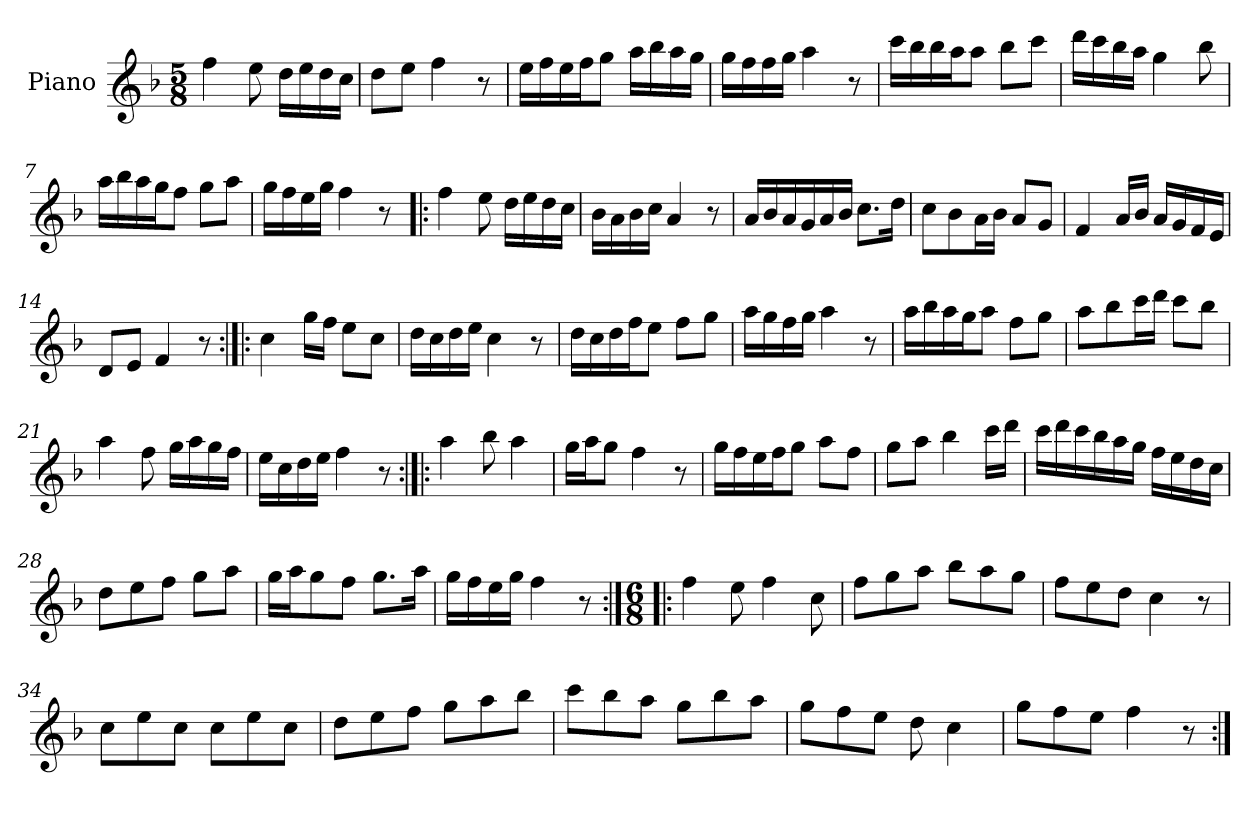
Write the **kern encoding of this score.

**kern
*part1
*staff1
*I"Piano
*I'Pno.
*clefG2
*k[b-]
*M5/8
=1
4ff\
8ee\
16dd\LL
16ee\
16dd\
16cc\JJ
=2
8dd\L
8ee\J
4ff\
8r
=3
16ee\LL
16ff\
16ee\
16ff\J
8gg\J
16aa\LL
16bb-\
16aa\
16gg\JJ
=4
16gg\LL
16ff\
16ff\
16gg\JJ
4aa\
8r
=5
16ccc\LL
16bb-\
16bb-\
16aa\J
8aa\J
8bb-\L
8ccc\J
!!LO:LB:g=z
=6
16ddd\LL
16ccc\
16bb-\
16aa\JJ
4gg\
8bb-\
=7
16aa\LL
16bb-\
16aa\
16gg\J
8ff\J
8gg\L
8aa\J
=8
16gg\LL
16ff\
16ee\
16gg\JJ
4ff\
8r
=9!|:
4ff\
8ee\
16dd\LL
16ee\
16dd\
16cc\JJ
=10
16b-\LL
16a\
16b-\
16cc\JJ
4a/
8r
=11
16a/LL
16b-/
16a/
16g/
16a/
16b-/JJ
8.cc\L
16dd\Jk
!!LO:LB:g=z
=12
8cc\L
8b-\
16a\L
16b-\JJ
8a/L
8g/J
=13
4f/
16a/LL
16b-/JJ
16a/LL
16g/
16f/
16e/JJ
=14
8d/L
8e/J
4f/
8r
=15:|!|:
4cc\
16gg\LL
16ff\JJ
8ee\L
8cc\J
=16
16dd\LL
16cc\
16dd\
16ee\JJ
4cc\
8r
=17
16dd\LL
16cc\
16dd\
16ff\J
8ee\J
8ff\L
8gg\J
=18
16aa\LL
16gg\
16ff\
16gg\JJ
4aa\
8r
!!LO:LB:g=z
=19
16aa\LL
16bb-\
16aa\
16gg\J
8aa\J
8ff\L
8gg\J
=20
8aa\L
8bb-\
16ccc\L
16ddd\JJ
8ccc\L
8bb-\J
=21
4aa\
8ff\
16gg\LL
16aa\
16gg\
16ff\JJ
=22
16ee\LL
16cc\
16dd\
16ee\JJ
4ff\
8r
=23:|!|:
4aa\
8bb-\
4aa\
=24
16gg\LL
16aa\J
8gg\J
4ff\
8r
!!LO:LB:g=z
=25
16gg\LL
16ff\
16ee\
16ff\J
8gg\J
8aa\L
8ff\J
=26
8gg\L
8aa\J
4bb-\
16ccc\LL
16ddd\JJ
=27
16ccc\LL
16ddd\
16ccc\
16bb-\
16aa\
16gg\JJ
16ff\LL
16ee\
16dd\
16cc\JJ
=28
8dd\L
8ee\
8ff\J
8gg\L
8aa\J
=29
16gg\LL
16aa\J
8gg\
8ff\J
8.gg\L
16aa\Jk
!!LO:LB:g=z
=30
16gg\LL
16ff\
16ee\
16gg\JJ
4ff\
8r
=31:|!|:
*M6/8
4ff\
8ee\
4ff\
8cc\
=32
8ff\L
8gg\
8aa\J
8bb-\L
8aa\
8gg\J
=33
8ff\L
8ee\
8dd\J
4cc\
8r
=34
8cc\L
8ee\
8cc\J
8cc\L
8ee\
8cc\J
=35
8dd\L
8ee\
8ff\J
8gg\L
8aa\
8bb-\J
!!LO:LB:g=z
=36
8ccc\L
8bb-\
8aa\J
8gg\L
8bb-\
8aa\J
=37
8gg\L
8ff\
8ee\J
8dd\
4cc\
=38
8gg\L
8ff\
8ee\J
4ff\
8r
=:|!
*-
